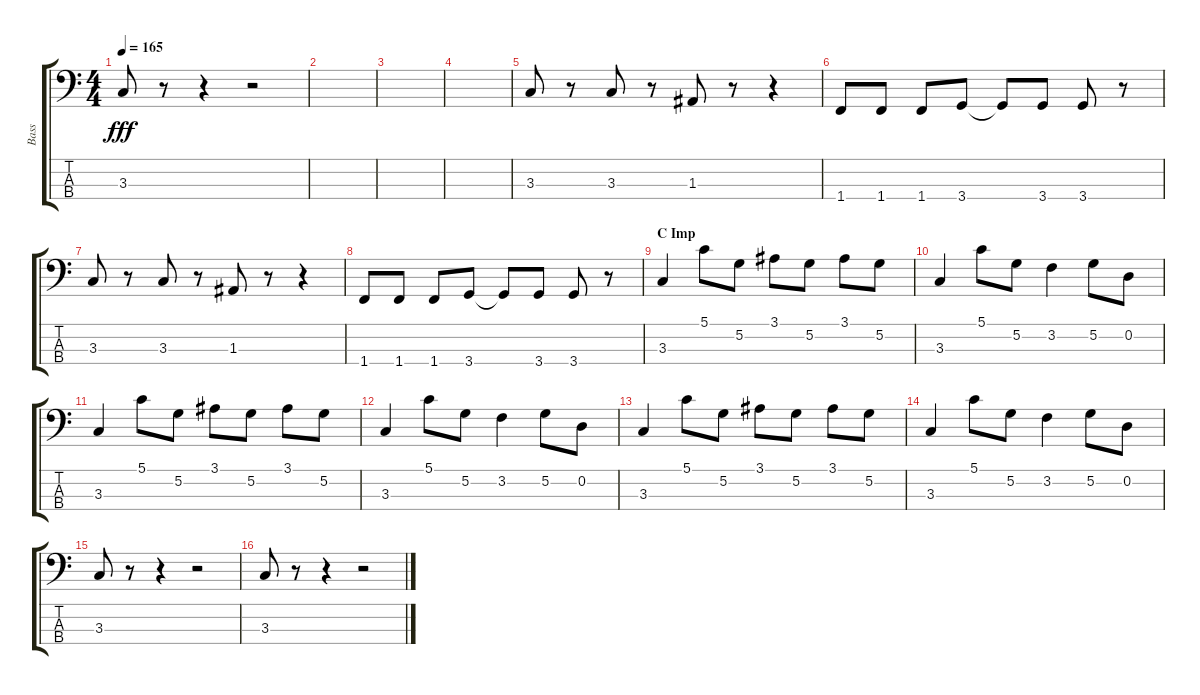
\track ("Bass" "Bass") {instrument electricguitarmuted}
\staff {score tabs}
\tuning (G2 D2 A1 E1) {hide}
\ts (4 4)
\tempo 165
\clef f4
\ks c
3.3.8{dy fff} r.8 r.4 r.2 |
|
|
|
3.3.8 r.8 3.3.8 r.8 1.3.8 r.8 r.4 |
1.4.8 1.4.8 1.4.8 3.4.8 3.4{t}.8 3.4.8 3.4.8 r.8 |
3.3.8 r.8 3.3.8 r.8 1.3.8 r.8 r.4 |
1.4.8 1.4.8 1.4.8 3.4.8 3.4{t}.8 3.4.8 3.4.8 r.8 |
\section ("" "C Imp")
3.3.4 5.1.8 5.2.8 3.1.8 5.2.8 3.1.8 5.2.8 |
3.3.4 5.1.8 5.2.8 3.2.4 5.2.8 0.2.8 |
3.3.4 5.1.8 5.2.8 3.1.8 5.2.8 3.1.8 5.2.8 |
3.3.4 5.1.8 5.2.8 3.2.4 5.2.8 0.2.8 |
3.3.4 5.1.8 5.2.8 3.1.8 5.2.8 3.1.8 5.2.8 |
3.3.4 5.1.8 5.2.8 3.2.4 5.2.8 0.2.8 |
3.3.8 r.8 r.4 r.2 |
3.3.8 r.8 r.4 r.2
